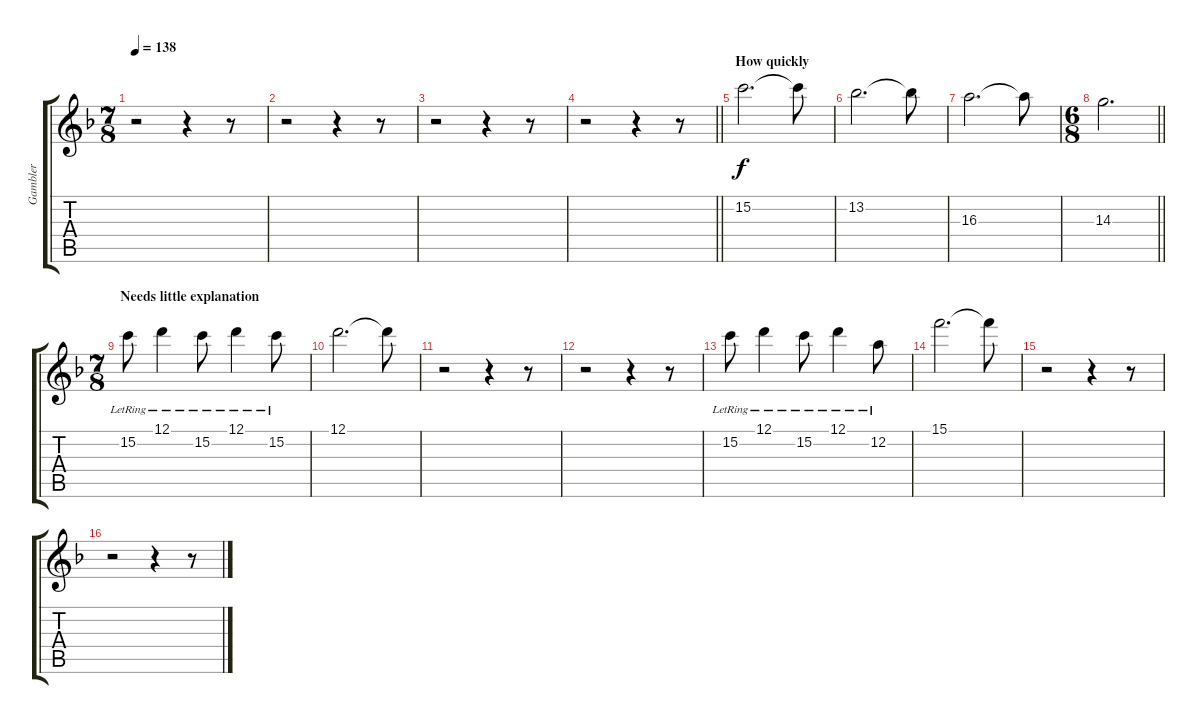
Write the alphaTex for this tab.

\track ("Gambler" "Gambler") {instrument distortionguitar}
\staff {score tabs}
\tuning (D4 A3 F3 C3 G2 D2) {hide}
\ts (7 8)
\tempo 138
\clef g2
\ks f
r.2{dy f} r.4 r.8 |
r.2 r.4 r.8 |
r.2 r.4 r.8 |
\barLineRight lightlight
r.2 r.4 r.8 |
\section ("" "How quickly")
15.2.2{d} 15.2{t}.8 |
13.2.2{d} 13.2{t}.8 |
16.3.2{d} 16.3{t}.8 |
\ts (6 8)
\barLineRight lightlight
14.3.2{d} |
\ts (7 8)
\section ("" "Needs little explanation")
15.2{lr}.8 12.1{lr}.4 15.2{lr}.8 12.1{lr}.4 15.2{lr}.8 |
12.1.2{d} 12.1{t}.8 |
r.2 r.4 r.8 |
r.2 r.4 r.8 |
15.2{lr}.8 12.1{lr}.4 15.2{lr}.8 12.1{lr}.4 12.2{lr}.8 |
15.1.2{d} 15.1{t}.8 |
r.2 r.4 r.8 |
r.2 r.4 r.8
